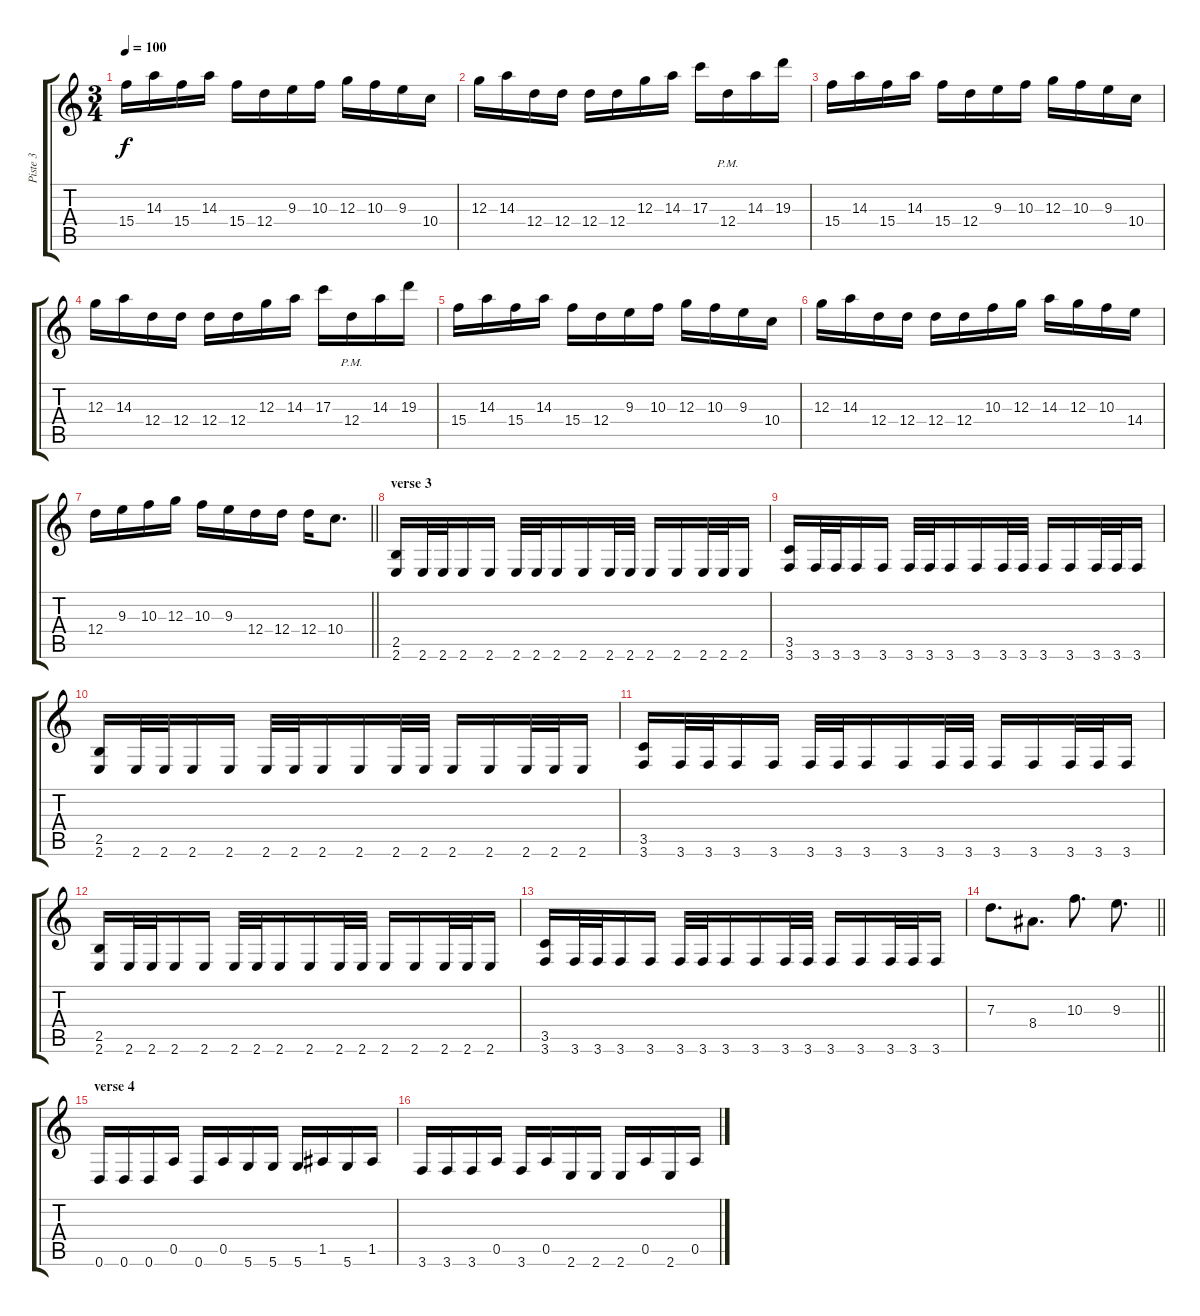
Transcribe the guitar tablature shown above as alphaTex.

\track ("Piste 3" "Piste 3") {instrument distortionguitar}
\staff {score tabs}
\tuning (E4 B3 G3 D3 A2 D2) {hide}
\ts (3 4)
\tempo 100
\clef g2
\ks c
15.4.16{dy f} 14.3.16 15.4.16 14.3.16 15.4.16 12.4.16 9.3.16 10.3.16 12.3.16 10.3.16 9.3.16 10.4.16 |
12.3.16 14.3.16 12.4.16 12.4.16 12.4.16 12.4.16 12.3.16 14.3.16 17.3.16 12.4{pm}.16 14.3.16 19.3.16 |
15.4.16 14.3.16 15.4.16 14.3.16 15.4.16 12.4.16 9.3.16 10.3.16 12.3.16 10.3.16 9.3.16 10.4.16 |
12.3.16 14.3.16 12.4.16 12.4.16 12.4.16 12.4.16 12.3.16 14.3.16 17.3.16 12.4{pm}.16 14.3.16 19.3.16 |
15.4.16 14.3.16 15.4.16 14.3.16 15.4.16 12.4.16 9.3.16 10.3.16 12.3.16 10.3.16 9.3.16 10.4.16 |
12.3.16 14.3.16 12.4.16 12.4.16 12.4.16 12.4.16 10.3.16 12.3.16 14.3.16 12.3.16 10.3.16 14.4.16 |
\barLineRight lightlight
12.4.16 9.3.16 10.3.16 12.3.16 10.3.16 9.3.16 12.4.16 12.4.16 12.4.16 10.4.8{d} |
\section ("" "verse 3")
(2.5 2.6).16{volume 10} 2.6.32 2.6.32 2.6.16 2.6.16 2.6.32 2.6.32 2.6.16 2.6.16 2.6.32 2.6.32 2.6.16 2.6.16 2.6.32 2.6.32 2.6.16 |
(3.5 3.6).16 3.6.32 3.6.32 3.6.16 3.6.16 3.6.32 3.6.32 3.6.16 3.6.16 3.6.32 3.6.32 3.6.16 3.6.16 3.6.32 3.6.32 3.6.16 |
(2.5 2.6).16 2.6.32 2.6.32 2.6.16 2.6.16 2.6.32 2.6.32 2.6.16 2.6.16 2.6.32 2.6.32 2.6.16 2.6.16 2.6.32 2.6.32 2.6.16 |
(3.5 3.6).16 3.6.32 3.6.32 3.6.16 3.6.16 3.6.32 3.6.32 3.6.16 3.6.16 3.6.32 3.6.32 3.6.16 3.6.16 3.6.32 3.6.32 3.6.16 |
(2.5 2.6).16 2.6.32 2.6.32 2.6.16 2.6.16 2.6.32 2.6.32 2.6.16 2.6.16 2.6.32 2.6.32 2.6.16 2.6.16 2.6.32 2.6.32 2.6.16 |
(3.5 3.6).16 3.6.32 3.6.32 3.6.16 3.6.16 3.6.32 3.6.32 3.6.16 3.6.16 3.6.32 3.6.32 3.6.16 3.6.16 3.6.32 3.6.32 3.6.16 |
\barLineRight lightlight
7.3.8{d} 8.4.8{d} 10.3.8{d} 9.3.8{d} |
\section ("" "verse 4")
0.6.16 0.6.16 0.6.16 0.5.16 0.6.16 0.5.16 5.6.16 5.6.16 5.6.16 1.5.16 5.6.16 1.5.16 |
3.6.16 3.6.16 3.6.16 0.5.16 3.6.16 0.5.16 2.6.16 2.6.16 2.6.16 0.5.16 2.6.16 0.5.16
